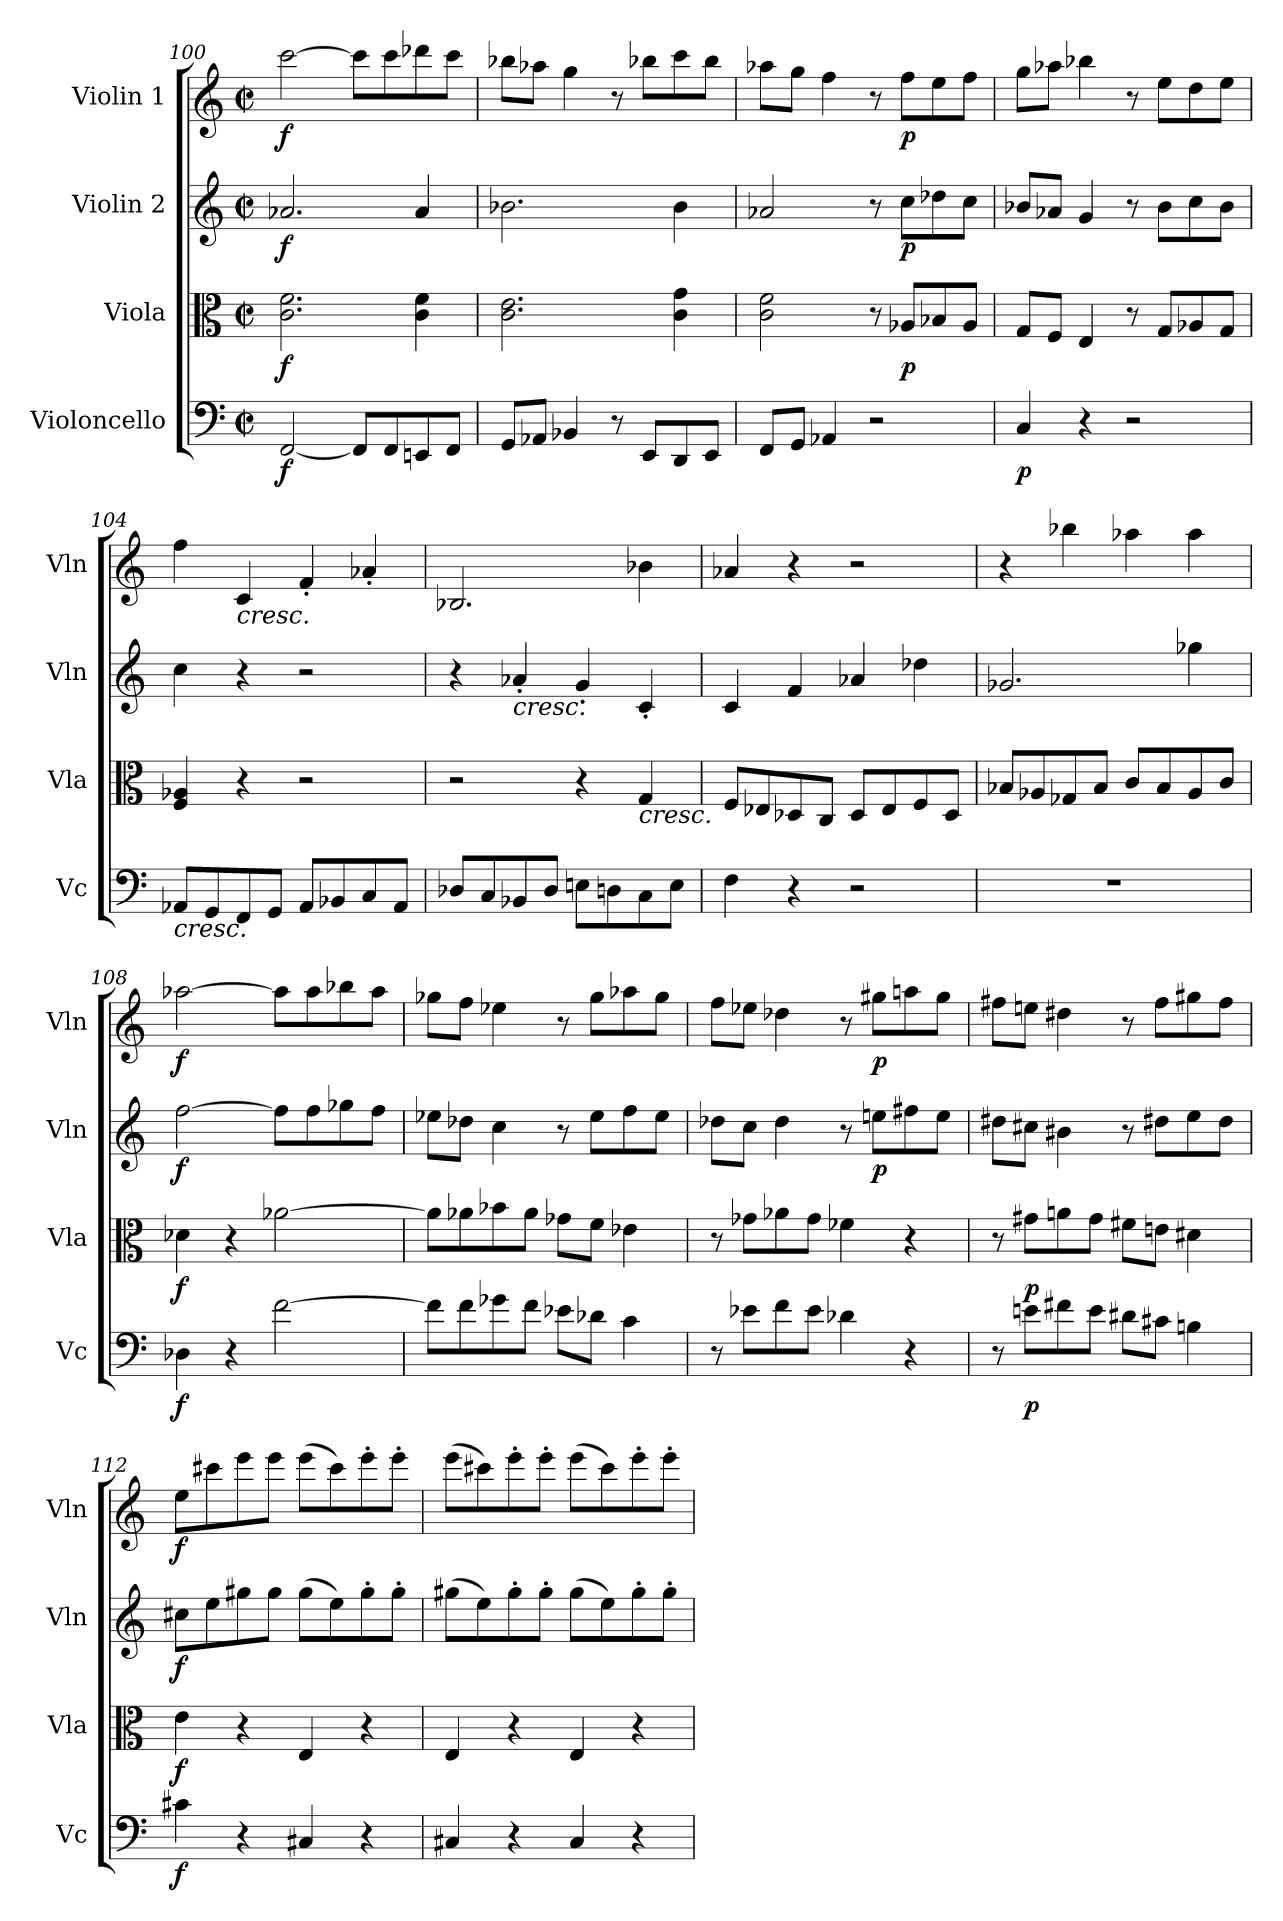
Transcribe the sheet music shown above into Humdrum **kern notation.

**kern	**dynam	**kern	**dynam	**kern	**dynam	**kern	**dynam
*part4	*part4	*part3	*part3	*part2	*part2	*part1	*part1
*staff4	*staff4	*staff3	*staff3	*staff2	*staff2	*staff1	*staff1
*I"Violoncello	*	*I"Viola	*	*I"Violin 2	*	*I"Violin 1	*
*I'Vc	*	*I'Vla	*	*I'Vln	*	*I'Vln	*
*clefF4	*	*clefC3	*	*clefG2	*	*clefG2	*
*k[]	*	*k[]	*	*k[]	*	*k[]	*
*M2/2	*	*M2/2	*	*M2/2	*	*M2/2	*
*met(c|)	*	*met(c|)	*	*met(c|)	*	*met(c|)	*
=100	=100	=100	=100	=100	=100	=100	=100
!	!LO:DY:b	!	!LO:DY:b	!	!LO:DY:b	!	!LO:DY:b
[<2FF/	f	2.c\ 2.f\	f	2.a-X/	f	[>2ccc\	f
8FF/L]	.	.	.	.	.	8ccc\L]	.
8FF/	.	.	.	.	.	8ccc\	.
8EEn/	.	4c\ 4f\	.	4a-/	.	8ddd-X\	.
8FF/J	.	.	.	.	.	8ccc\J	.
=101	=101	=101	=101	=101	=101	=101	=101
8GG/L	.	2.c\ 2.e\	.	2.b-X\	.	8bb-X\L	.
8AA-X/J	.	.	.	.	.	8aa-X\J	.
4BB-X/	.	.	.	.	.	4gg\	.
8r	.	.	.	.	.	8r	.
8EE/L	.	.	.	.	.	8bb-X\L	.
8DD/	.	4c\ 4g\	.	4b-\	.	8ccc\	.
8EE/J	.	.	.	.	.	8bb-\J	.
!!LO:LB:g=z
=102	=102	=102	=102	=102	=102	=102	=102
8FF/L	.	2c\ 2f\	.	2a-X/	.	8aa-X\L	.
8GG/J	.	.	.	.	.	8gg\J	.
4AA-X/	.	.	.	.	.	4ff\	.
2r	.	8r	.	8r	.	8r	.
!	!	!	!LO:DY:b	!	!LO:DY:b	!	!LO:DY:b
.	.	8A-X/L	p	8cc\L	p	8ff\L	p
.	.	8B-X/	.	8dd-X\	.	8ee\	.
.	.	8A-/J	.	8cc\J	.	8ff\J	.
!!LO:PB:g=z
=103	=103	=103	=103	=103	=103	=103	=103
!	!LO:DY:b	!	!	!	!	!	!
4C/	p	8G/L	.	8b-X/L	.	8gg\L	.
.	.	8F/J	.	8a-X/J	.	8aa-X\J	.
4r	.	4E/	.	4g/	.	4bb-X\	.
2r	.	8r	.	8r	.	8r	.
.	.	8G/L	.	8b-\L	.	8ee\L	.
.	.	8A-X/	.	8cc\	.	8dd\	.
.	.	8G/J	.	8b-\J	.	8ee\J	.
=104	=104	=104	=104	=104	=104	=104	=104
!LO:TX:b:i:t=cresc.	!	!	!	!	!	!	!
8AA-X/L	.	4F/ 4A-X/	.	4cc\	.	4ff\	.
8GG/	.	.	.	.	.	.	.
!	!	!	!	!	!	!LO:TX:b:i:t=cresc.	!
8FF/	.	4r	.	4r	.	4c/	.
8GG/J	.	.	.	.	.	.	.
8AA-/L	.	2r	.	2r	.	4f'/	.
8BB-X/	.	.	.	.	.	.	.
8C/	.	.	.	.	.	4a-X'/	.
8AA-/J	.	.	.	.	.	.	.
=105	=105	=105	=105	=105	=105	=105	=105
8D-X/L	.	2r	.	4r	.	2.B-X/	.
8C/	.	.	.	.	.	.	.
!	!	!	!	!LO:TX:b:i:t=cresc.	!	!	!
8BB-X/	.	.	.	4a-X'/	.	.	.
8D-/J	.	.	.	.	.	.	.
8En\L	.	4r	.	4g'/	.	.	.
8Dn\	.	.	.	.	.	.	.
!	!	!LO:TX:b:i:t=cresc.	!	!	!	!	!
8C\	.	4G/	.	4c'/	.	4b-X\	.
8E\J	.	.	.	.	.	.	.
=106	=106	=106	=106	=106	=106	=106	=106
4F\	.	8F/L	.	4c/	.	4a-X/	.
.	.	8E-X/	.	.	.	.	.
4r	.	8D-X/	.	4f/	.	4r	.
.	.	8C/J	.	.	.	.	.
2r	.	8D-/L	.	4a-X/	.	2r	.
.	.	8E-/	.	.	.	.	.
.	.	8F/	.	4dd-X\	.	.	.
.	.	8D-/J	.	.	.	.	.
=107	=107	=107	=107	=107	=107	=107	=107
1r	.	8B-X/L	.	2.g-X/	.	4r	.
.	.	8A-X/	.	.	.	.	.
.	.	8G-X/	.	.	.	4bb-X\	.
.	.	8B-/J	.	.	.	.	.
.	.	8c/L	.	.	.	4aa-X\	.
.	.	8B-/	.	.	.	.	.
.	.	8A-/	.	4gg-X\	.	4aa-\	.
.	.	8c/J	.	.	.	.	.
=108	=108	=108	=108	=108	=108	=108	=108
!	!LO:DY:b	!	!LO:DY:b	!	!LO:DY:b	!	!LO:DY:b
4D-X\	f	4d-X\	f	[>2ff\	f	[>2aa-X\	f
4r	.	4r	.	.	.	.	.
[>2f\	.	[>2a-X\	.	8ff\L]	.	8aa-\L]	.
.	.	.	.	8ff\	.	8aa-\	.
.	.	.	.	8gg-X\	.	8bb-X\	.
.	.	.	.	8ff\J	.	8aa-\J	.
!!LO:LB:g=z
=109	=109	=109	=109	=109	=109	=109	=109
8f\L]	.	8a-\L]	.	8ee-X\L	.	8gg-X\L	.
8f\	.	8a-X\	.	8dd-X\J	.	8ff\J	.
8g-X\	.	8b-X\	.	4cc\	.	4ee-X\	.
8f\J	.	8a-\J	.	.	.	.	.
8e-X\L	.	8g-X\L	.	8r	.	8r	.
8d-X\J	.	8f\J	.	8ee-\L	.	8gg-\L	.
4c\	.	4e-X\	.	8ff\	.	8aa-X\	.
.	.	.	.	8ee-\J	.	8gg-\J	.
!!LO:LB:g=z
=110	=110	=110	=110	=110	=110	=110	=110
8r	.	8r	.	8dd-X\L	.	8ff\L	.
8e-X\L	.	8g-X\L	.	8cc\J	.	8ee-X\J	.
8f\	.	8a-X\	.	4dd-\	.	4dd-X\	.
8e-\J	.	8g-\J	.	.	.	.	.
4d-X\	.	4f-X\	.	8r	.	8r	.
!	!	!	!	!	!LO:DY:b	!	!LO:DY:b
.	.	.	.	8een\L	p	8gg#X\L	p
4r	.	4r	.	8ff#X\	.	8aan\	.
.	.	.	.	8ee\J	.	8gg#\J	.
=111	=111	=111	=111	=111	=111	=111	=111
8r	.	8r	.	8dd#X\L	.	8ff#X\L	.
!	!LO:DY:b	!	!LO:DY:b	!	!	!	!
8en\L	p	8g#X\L	p	8cc#X\J	.	8een\J	.
8f#X\	.	8an\	.	4b#X\	.	4dd#X\	.
8e\J	.	8g#\J	.	.	.	.	.
8d#X\L	.	8f#X\L	.	8r	.	8r	.
8c#X\J	.	8en\J	.	8dd#X\L	.	8ff#\L	.
4Bn\	.	4d#X\	.	8ee\	.	8gg#X\	.
.	.	.	.	8dd#\J	.	8ff#\J	.
=112	=112	=112	=112	=112	=112	=112	=112
!	!LO:DY:b	!	!LO:DY:b	!	!LO:DY:b	!	!LO:DY:b
4c#X\	f	4e\	f	8cc#X\L	f	8ee\L	f
.	.	.	.	8ee\	.	8ccc#X\	.
4r	.	4r	.	8gg#X\	.	8eee\	.
.	.	.	.	8gg#\J	.	8eee\J	.
4C#X/	.	4E/	.	(8gg#\L	.	(8eee\L	.
.	.	.	.	8ee\)	.	8ccc#\)	.
4r	.	4r	.	8gg#'\	.	8eee'\	.
.	.	.	.	8gg#'\J	.	8eee'\J	.
=113	=113	=113	=113	=113	=113	=113	=113
4C#X/	.	4E/	.	(8gg#X\L	.	(8eee\L	.
.	.	.	.	8ee\)	.	8ccc#X\)	.
4r	.	4r	.	8gg#'\	.	8eee'\	.
.	.	.	.	8gg#'\J	.	8eee'\J	.
4C#/	.	4E/	.	(8gg#\L	.	(8eee\L	.
.	.	.	.	8ee\)	.	8ccc#\)	.
4r	.	4r	.	8gg#'\	.	8eee'\	.
.	.	.	.	8gg#'\J	.	8eee'\J	.
=	=	=	=	=	=	=	=
*-	*-	*-	*-	*-	*-	*-	*-
